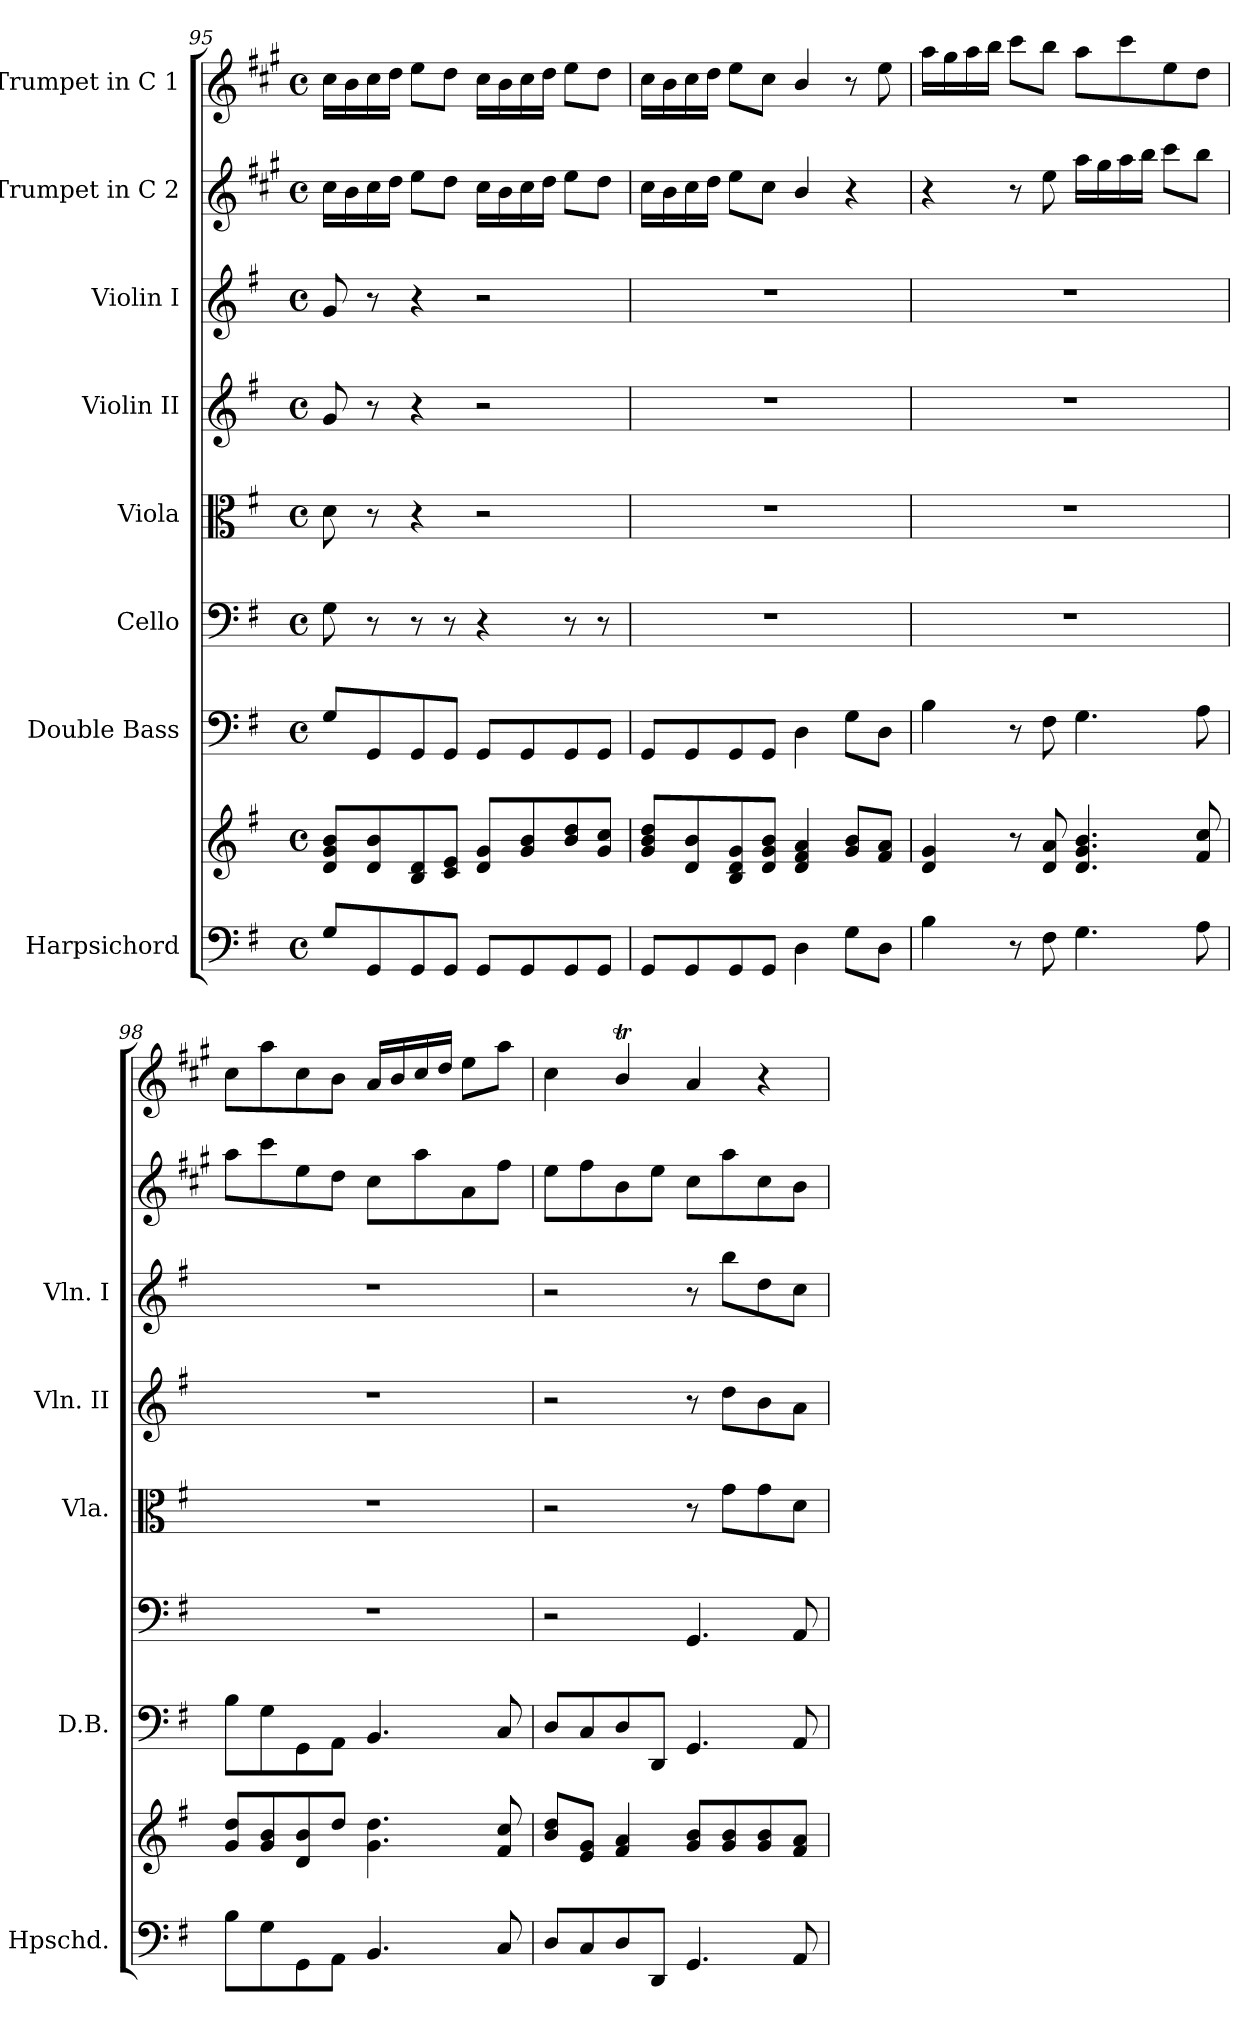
**kern	**kern	**kern	**kern	**kern	**kern	**kern	**kern	**kern
*part8	*part8	*part7	*part6	*part5	*part4	*part3	*part2	*part1
*staff9	*staff8	*staff7	*staff6	*staff5	*staff4	*staff3	*staff2	*staff1
*I"Harpsichord	*	*I"Double Bass	*I"Cello	*I"Viola	*I"Violin II	*I"Violin I	*I"Trumpet in C 2	*I"Trumpet in C 1
*I'Hpschd.	*	*I'D.B.	*	*I'Vla.	*I'Vln. II	*I'Vln. I	*	*
!!LO:PB:g=z
*clefF4	*clefG2	*clefF4	*clefF4	*clefC3	*clefG2	*clefG2	*clefG2	*clefG2
*	*	*ITrd7c12	*	*	*	*	*ITrd1c2	*ITrd1c2
*k[f#]	*k[f#]	*k[f#]	*k[f#]	*k[f#]	*k[f#]	*k[f#]	*k[f#]	*k[f#]
*G:	*G:	*G:	*G:	*G:	*G:	*G:	*G:	*G:
*M4/4	*M4/4	*M4/4	*M4/4	*M4/4	*M4/4	*M4/4	*M4/4	*M4/4
*met(c)	*met(c)	*met(c)	*met(c)	*met(c)	*met(c)	*met(c)	*met(c)	*met(c)
=95	=95	=95	=95	=95	=95	=95	=95	=95
8G/L	8d/ 8g/ 8b/L	8GG/L	8G\	8d\	8g/	8g/	16b\LL	16b\LL
.	.	.	.	.	.	.	16a\	16a\
8GG/	8d/ 8b/	8GGG/	8r	8r	8r	8r	16b\	16b\
.	.	.	.	.	.	.	16cc\JJ	16cc\JJ
8GG/	8B/ 8d/	8GGG/	8r	4r	4r	4r	8dd\L	8dd\L
8GG/J	8c/ 8e/J	8GGG/J	8r	.	.	.	8cc\J	8cc\J
8GG/L	8d/ 8g/L	8GGG/L	4r	2r	2r	2r	16b\LL	16b\LL
.	.	.	.	.	.	.	16a\	16a\
8GG/	8g/ 8b/	8GGG/	.	.	.	.	16b\	16b\
.	.	.	.	.	.	.	16cc\JJ	16cc\JJ
8GG/	8b/ 8dd/	8GGG/	8r	.	.	.	8dd\L	8dd\L
8GG/J	8g/ 8cc/J	8GGG/J	8r	.	.	.	8cc\J	8cc\J
=96	=96	=96	=96	=96	=96	=96	=96	=96
8GG/L	8g/ 8b/ 8dd/L	8GGG/L	1r	1r	1r	1r	16b\LL	16b\LL
.	.	.	.	.	.	.	16a\	16a\
8GG/	8d/ 8b/	8GGG/	.	.	.	.	16b\	16b\
.	.	.	.	.	.	.	16cc\JJ	16cc\JJ
8GG/	8B/ 8d/ 8g/	8GGG/	.	.	.	.	8dd\L	8dd\L
8GG/J	8d/ 8g/ 8b/J	8GGG/J	.	.	.	.	8b\J	8b\J
4D\	4d/ 4f#/ 4a/	4DD\	.	.	.	.	4a/	4a/
8G\L	8g/ 8b/L	8GG\L	.	.	.	.	4r	8r
8D\J	8f#/ 8a/J	8DD\J	.	.	.	.	.	8dd\
=97	=97	=97	=97	=97	=97	=97	=97	=97
4B\	4d/ 4g/	4BB\	1r	1r	1r	1r	4r	16gg\LL
.	.	.	.	.	.	.	.	16ff#\
.	.	.	.	.	.	.	.	16gg\
.	.	.	.	.	.	.	.	16aa\JJ
8r	8r	8r	.	.	.	.	8r	8bb\L
8F#\	8d/ 8a/	8FF#\	.	.	.	.	8dd\	8aa\J
4.G\	4.d/ 4.g/ 4.b/	4.GG\	.	.	.	.	16gg\LL	8gg\L
.	.	.	.	.	.	.	16ff#\	.
.	.	.	.	.	.	.	16gg\	8bb\
.	.	.	.	.	.	.	16aa\JJ	.
.	.	.	.	.	.	.	8bb\L	8dd\
8A\	8f#/ 8cc/	8AA\	.	.	.	.	8aa\J	8cc\J
!!LO:PB:g=z
=98	=98	=98	=98	=98	=98	=98	=98	=98
8B\L	8g/ 8dd/L	8BB\L	1r	1r	1r	1r	8gg\L	8b\L
8G\	8g/ 8b/	8GG\	.	.	.	.	8bb\	8gg\
8GG\	8d/ 8b/	8GGG\	.	.	.	.	8dd\	8b\
8AA\J	8dd/J	8AAA\J	.	.	.	.	8cc\J	8a\J
4.BB/	4.g\ 4.dd\	4.BBB/	.	.	.	.	8b\L	16g/LL
.	.	.	.	.	.	.	.	16a/
.	.	.	.	.	.	.	8gg\	16b/
.	.	.	.	.	.	.	.	16cc/JJ
.	.	.	.	.	.	.	8g\	8dd\L
8C/	8f#/ 8cc/	8CC/	.	.	.	.	8ee\J	8gg\J
=99	=99	=99	=99	=99	=99	=99	=99	=99
8D/L	8b/ 8dd/L	8DD/L	2r	2r	2r	2r	8dd\L	4b\
8C/	8e/ 8g/J	8CC/	.	.	.	.	8ee\	.
8D/	4f#/ 4a/	8DD/	.	.	.	.	8a\	4aT/
8DD/J	.	8DDD/J	.	.	.	.	8dd\J	.
4.GG/	8g/ 8b/L	4.GGG/	4.GG/	8r	8r	8r	8b\L	4g/
.	8g/ 8b/	.	.	8g\L	8dd\L	8bb\L	8gg\	.
.	8g/ 8b/	.	.	8g\	8b\	8dd\	8b\	4r
8AA/	8f#/ 8a/J	8AAA/	8AA/	8d\J	8a\J	8cc\J	8a\J	.
=	=	=	=	=	=	=	=	=
*-	*-	*-	*-	*-	*-	*-	*-	*-
